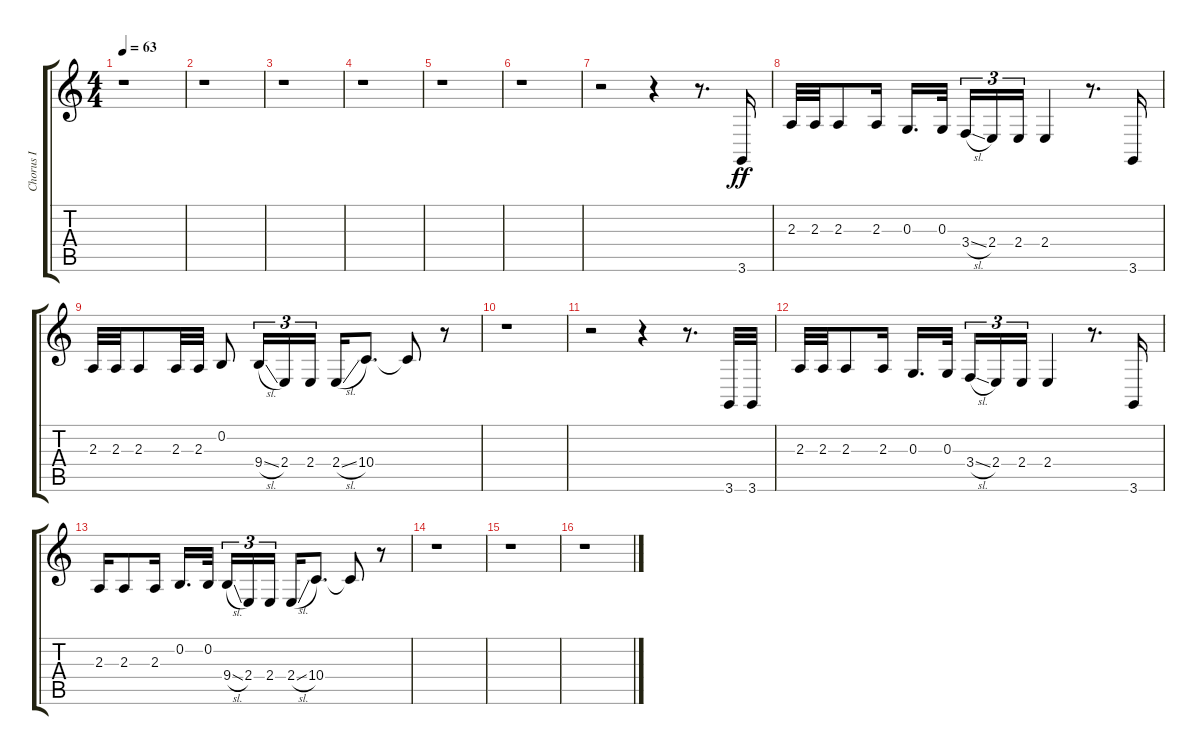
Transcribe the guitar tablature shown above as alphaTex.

\track ("Chorus I" "Chorus I") {instrument voiceoohs}
\staff {score tabs}
\tuning (E4 B3 G3 D3 A2 E2) {hide}
\ts (4 4)
\tempo 63
\clef g2
\ks c
r.1{dy f} |
r.1 |
r.1 |
r.1 |
r.1 |
r.1 |
r.2 r.4 r.8{d} 3.6.16{dy ff} |
2.3.32 2.3.32 2.3.8 2.3.16 0.3.16{d} 0.3.32{beam splitsecondary} 3.4{sl}.16{tu (3 2)} 2.4.16{tu (3 2)} 2.4.16{tu (3 2)} 2.4.4 r.8{d} 3.6.16 |
2.3.32 2.3.32 2.3.8 2.3.32 2.3.32 0.2.8 9.4{sl}.16{tu (3 2)} 2.4.16{tu (3 2)} 2.4.16{tu (3 2)} 2.4{sl}.16 10.4.8{d} 10.4{t}.8 r.8 |
r.1 |
r.2 r.4 r.8{d} 3.6.32 3.6.32 |
2.3.32 2.3.32 2.3.8 2.3.16 0.3.16{d} 0.3.32{beam splitsecondary} 3.4{sl}.16{tu (3 2)} 2.4.16{tu (3 2)} 2.4.16{tu (3 2)} 2.4.4 r.8{d} 3.6.16 |
2.3.16 2.3.8 2.3.16 0.2.16{d} 0.2.32{beam splitsecondary} 9.4{sl}.16{tu (3 2)} 2.4.16{tu (3 2)} 2.4.16{tu (3 2)} 2.4{sl}.16 10.4.8{d} 10.4{t}.8 r.8 |
r.1 |
r.1 |
r.1
